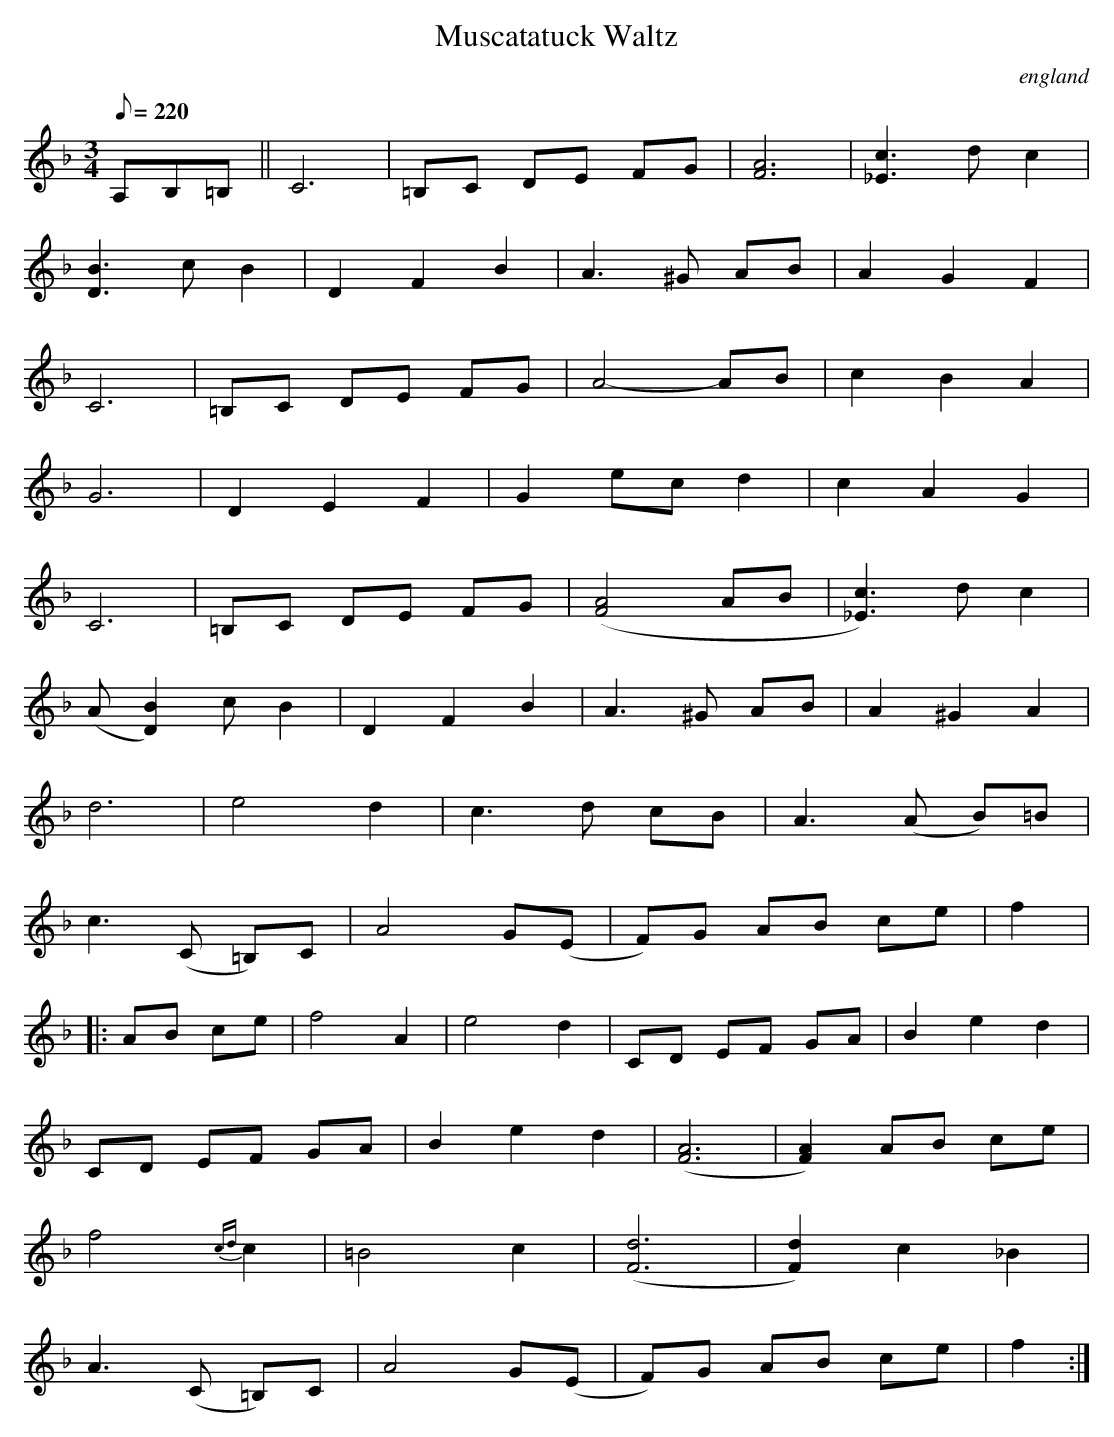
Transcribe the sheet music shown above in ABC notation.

X:1
T:Muscatatuck Waltz
O:england
M:3/4
L:1/8
Q:220
K:F
A,B,=B,||C6|=B,C DE FG|[F6A6]|[_E3c3] dc2|
[D3B3]c B2|D2 F2 B2|A3^G AB|A2 G2 F2|
C6|=B,C DE FG|A4- AB|c2 B2 A2|
G6|D2 E2 F2|G2 ec d2|c2 A2 G2|
C6|=B,C DE FG|([F4A4] AB|[_E3c3])d c2|
(A[D2B2])c B2|D2 F2 B2|A3^G AB|A2^G2 A2|
d6|e4 d2|c3d cB|A3(A B)=B|
c3(C =B,)C|A4 G(E|F)G AB ce|f2|:
AB ce|f4 A2|e4 d2|CD EF GA|B2 e2 d2|
CD EF GA|B2 e2 d2|([F6A6]|[F2A2]) AB ce|
f4 {cd}c2|=B4 c2|([F6d6]|[F2d2])c2 _B2|
A3(C =B,)C|A4 G(E|F)G AB ce|f2:|
